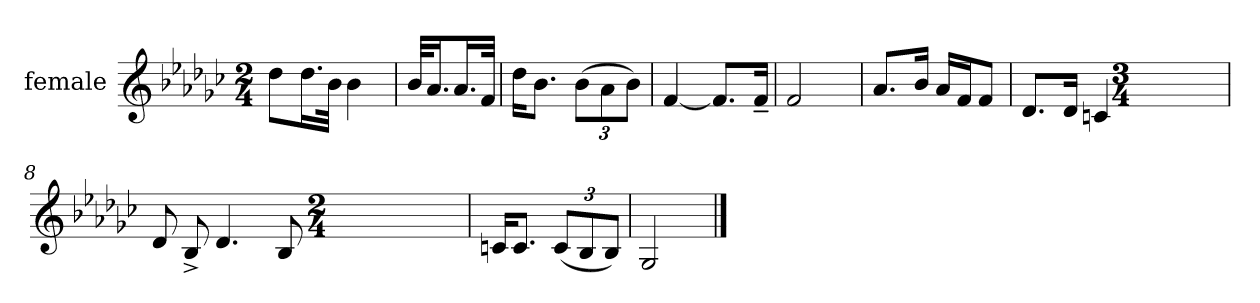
**kern
*part1
*staff1
*I"female
*clefG2
*k[b-e-a-d-g-c-]
*M2/4
*MM56
=1
8dd-\L
16.dd-\L
32b-\JJk
4b-
=2
32b-/KLL
16.a-/J
16.a-/L
32f/JJk
=3
16dd-\KL
8.b-\J
(12b-\L
12a-\
12b-\J)
=4
[4f
8.f/L]
16f~/Jk
=5
2f
=6
8.a-/L
16b-/Jk
16a-/LL
16f/J
8f/J
=7
8.d-/L
16d-/Jk
4cn
*M3/4
=8
8d-
8B-^
4.d-
8B-
*M2/4
=9
16cn/KL
8.c/J
(12c/L
12B-/
12B-/J)
=10
2G-
==
*-
